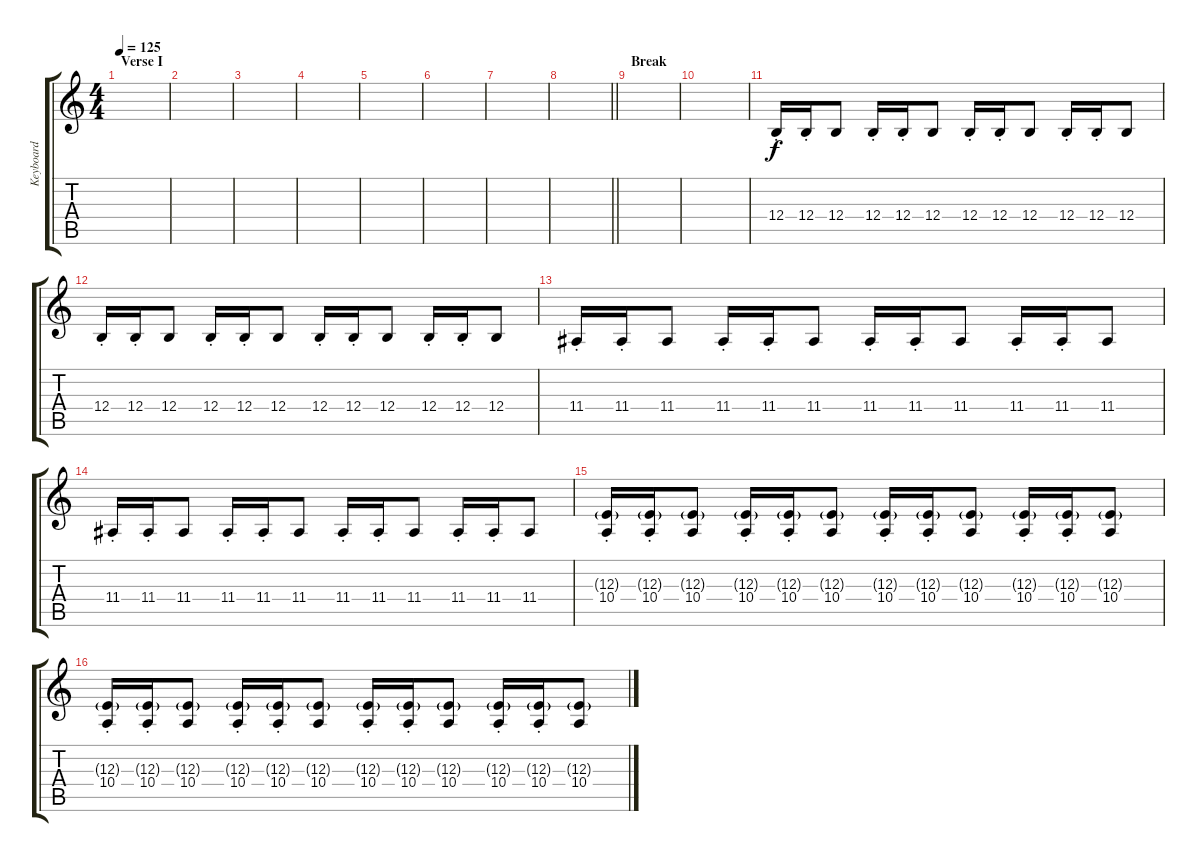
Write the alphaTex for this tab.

\track ("Keyboard" "Keyboard") {instrument lead2sawtooth}
\staff {score tabs}
\tuning (Db4 Ab3 E3 B2 Gb2 B1) {hide}
\ts (4 4)
\section ("" "Verse I")
\tempo 125
\clef g2
\ks c
|
|
|
|
|
|
|
\barLineRight lightlight
|
\section ("" "Break")
|
|
12.4{st}.16{volume 7} 12.4{st}.16 12.4.8 12.4{st}.16 12.4{st}.16 12.4.8 12.4{st}.16 12.4{st}.16 12.4.8 12.4{st}.16 12.4{st}.16 12.4.8 |
12.4{st}.16 12.4{st}.16 12.4.8 12.4{st}.16 12.4{st}.16 12.4.8 12.4{st}.16 12.4{st}.16 12.4.8 12.4{st}.16 12.4{st}.16 12.4.8 |
11.4{st}.16 11.4{st}.16 11.4.8 11.4{st}.16 11.4{st}.16 11.4.8 11.4{st}.16 11.4{st}.16 11.4.8 11.4{st}.16 11.4{st}.16 11.4.8 |
11.4{st}.16 11.4{st}.16 11.4.8 11.4{st}.16 11.4{st}.16 11.4.8 11.4{st}.16 11.4{st}.16 11.4.8 11.4{st}.16 11.4{st}.16 11.4.8 |
(12.3{g st} 10.4{st}).16 (12.3{g st} 10.4{st}).16 (12.3{g} 10.4).8 (12.3{g st} 10.4{st}).16 (12.3{g st} 10.4{st}).16 (12.3{g} 10.4).8 (12.3{g st} 10.4{st}).16 (12.3{g st} 10.4{st}).16 (12.3{g} 10.4).8 (12.3{g st} 10.4{st}).16 (12.3{g st} 10.4{st}).16 (12.3{g} 10.4).8 |
(12.3{g st} 10.4{st}).16 (12.3{g st} 10.4{st}).16 (12.3{g} 10.4).8 (12.3{g st} 10.4{st}).16 (12.3{g st} 10.4{st}).16 (12.3{g} 10.4).8 (12.3{g st} 10.4{st}).16 (12.3{g st} 10.4{st}).16 (12.3{g} 10.4).8 (12.3{g st} 10.4{st}).16 (12.3{g st} 10.4{st}).16 (12.3{g} 10.4).8
